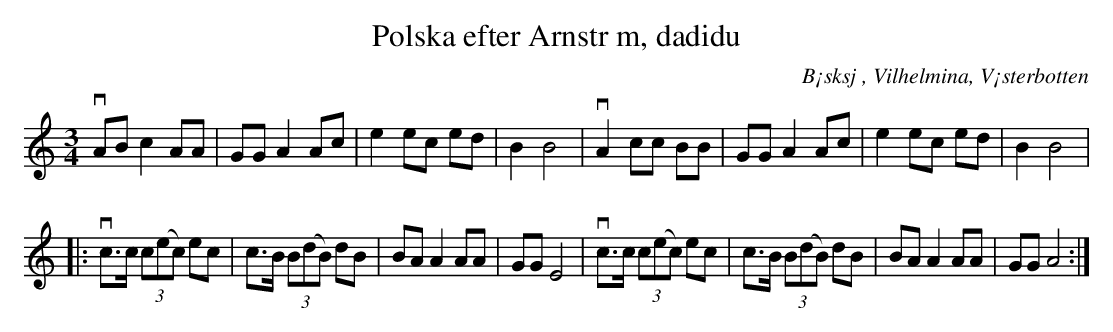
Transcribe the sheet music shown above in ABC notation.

X:1
T:Polska efter Arnstr m, dadidu
O:B¡sksj , Vilhelmina, V¡sterbotten
M:3/4
L:1/8
K:Am
  vAB c2 AA | GG A2 Ac | e2 ec ed | B2 B4 | vA2 cc BB | GG A2 Ac | e2 ec ed | B2 B4 |
|: vc>c (3c(ec) ec | c>B (3B(dB) dB | BA A2 AA | GG E4 | vc>c (3c(ec) ec | c>B (3B(dB) dB | BA A2 AA | GG A4 :|
